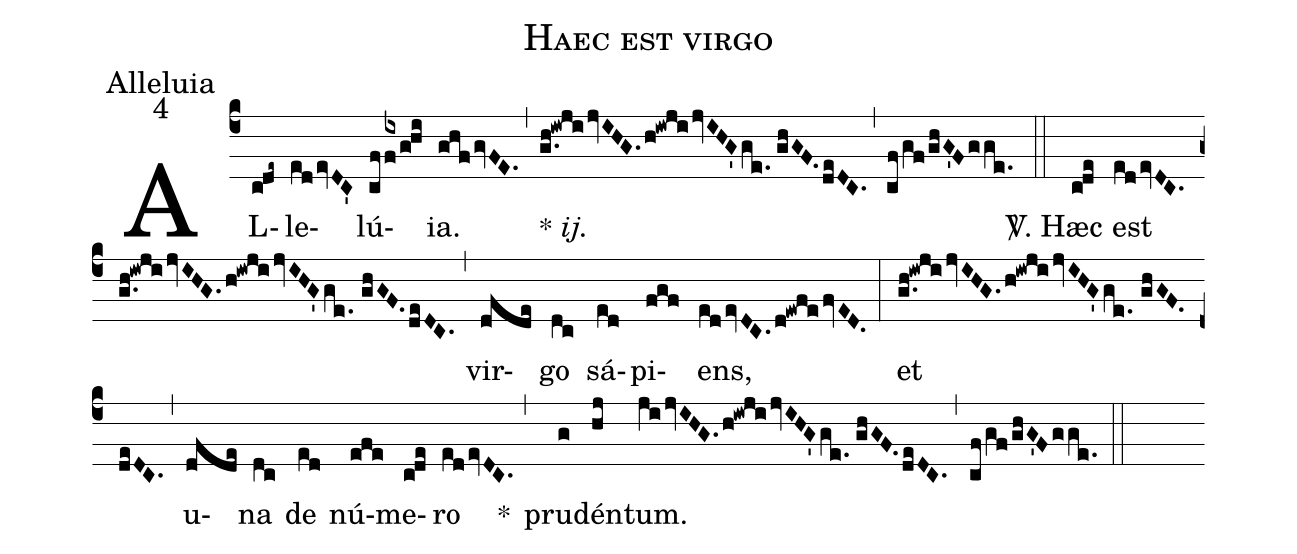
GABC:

name:Haec est virgo;
office-part:Alleluia;
mode:4;
%%
(c4) AL(cde~)le(edevDC')lú(cf/[1]{ix}f/ghi)ia.(ghfgvFE.) (,) {*}~<i>ij.</i>(g.h!iwjijvIHG.h!iwjijvIHG'ge.//ghGF.deDC.) (,) (cf/gf/ghG'Fgge.) (::)
<sp>V/</sp>. Hæc(cde) est(edevDC.//g.h!iwjijvIHG.h!iwjijvIHG'ge.//ghGF.deDC.) (,) vir(dfde)go(dc) sá(ed)pi(fgf)ens,(edevDC.d!ewfefvED.) (:)
et(g.h!iwjijvIHG.h!iwjijvIHG'ge.//ghGF.deDC.) (,) u(dfde)na(dc) de(ed) nú(efe)me(cde)ro(edevDC.) *(,)
pru(g)dén(hj)tum.(jijvIHG.h!iwjijvIHG'ge.//ghGF.deDC.) (,) (cf/gf/ghG'Fgge.) (::)
